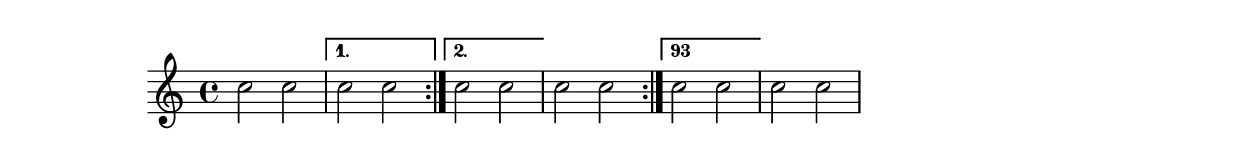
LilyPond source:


\version "1.9.8"
\header { texidoc = "@cindex Repeat Manual
You can manually control repeat signs and numbers to produce
unusual output. "
}

\score { \notes \relative c'' {
% First a normal looking repeat:
 c2 c
    \property Score.repeatCommands = #'((volta "1."))
 c c
    \property Score.repeatCommands = #'((volta #f) end-repeat (volta "2."))
 c c
    \property Score.repeatCommands = #'((volta #f))
% Then a more strange one:
 c c
    \property Score.repeatCommands = #'((volta "93") end-repeat)
 c c
    \property Score.repeatCommands = #'((volta #f))
 c c
}
	\paper{raggedright=##t}
}

